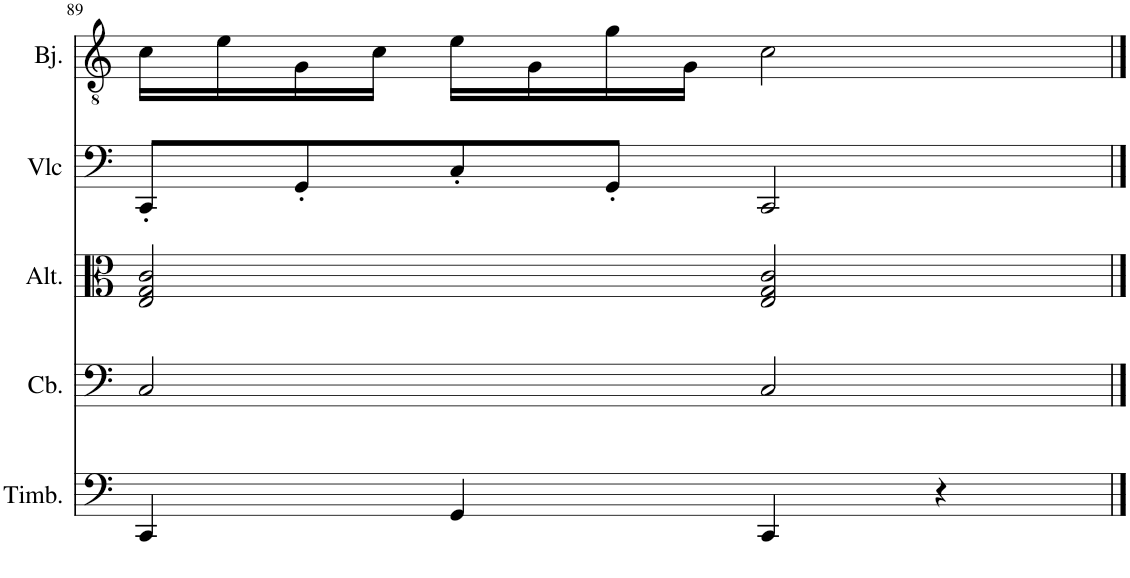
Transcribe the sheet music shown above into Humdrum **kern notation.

**kern	**kern	**kern	**kern	**kern
*part5	*part4	*part3	*part2	*part1
*staff5	*staff4	*staff3	*staff2	*staff1
*I"Timbales	*I"Contrebasse	*I"Altos	*I"Violoncelle	*I"Banjo
*I'Timb.	*I'Cb.	*I'Alt.	*I'Vlc	*I'Bj.
!!LO:PB:g=z
*clefF4	*clefF4	*clefC3	*clefF4	*clefGv2
*	*Trd7c12	*	*	*Trd7c12
*k[]	*k[]	*k[]	*k[]	*k[]
*M4/4	*M4/4	*M4/4	*M4/4	*M4/4
=89	=89	=89	=89	=89
4CC/	2C/	2E/ 2G/ 2c/	8CC'/L	16c\LL
.	.	.	.	16e\
.	.	.	8GG'/	16G\
.	.	.	.	16c\JJ
4GG/	.	.	8C'/	16e\LL
.	.	.	.	16G\
.	.	.	8GG'/J	16g\
.	.	.	.	16G\JJ
4CC/	2C/	2E/ 2G/ 2c/	2CC/	2c\
4r	.	.	.	.
==	==	==	==	==
*-	*-	*-	*-	*-
